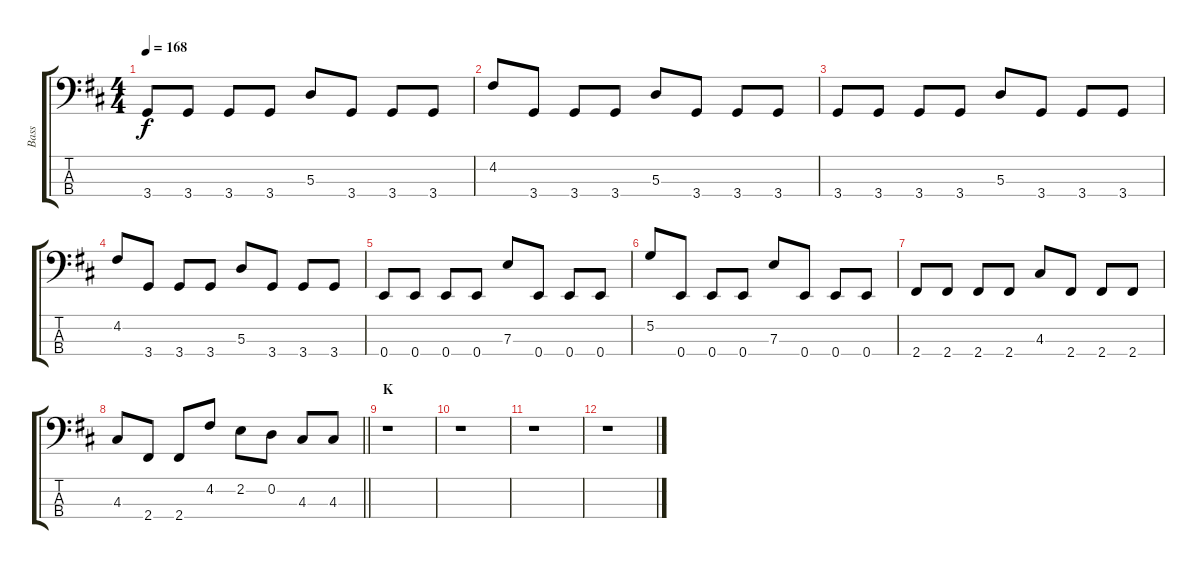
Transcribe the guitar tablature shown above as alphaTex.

\track ("Bass" "Bass") {instrument electricbasspick}
\staff {score tabs}
\tuning (G2 D2 A1 E1) {hide}
\ts (4 4)
\tempo 168
\clef f4
\ks d
3.4.8{dy f} 3.4.8 3.4.8 3.4.8 5.3.8 3.4.8 3.4.8 3.4.8 |
4.2.8 3.4.8 3.4.8 3.4.8 5.3.8 3.4.8 3.4.8 3.4.8 |
3.4.8 3.4.8 3.4.8 3.4.8 5.3.8 3.4.8 3.4.8 3.4.8 |
4.2.8 3.4.8 3.4.8 3.4.8 5.3.8 3.4.8 3.4.8 3.4.8 |
0.4.8 0.4.8 0.4.8 0.4.8 7.3.8 0.4.8 0.4.8 0.4.8 |
5.2.8 0.4.8 0.4.8 0.4.8 7.3.8 0.4.8 0.4.8 0.4.8 |
2.4.8 2.4.8 2.4.8 2.4.8 4.3.8 2.4.8 2.4.8 2.4.8 |
\barLineRight lightlight
4.3.8 2.4.8 2.4.8 4.2.8 2.2.8 0.2.8 4.3.8 4.3.8 |
\section ("" "K")
r.1 |
r.1 |
r.1 |
r.1
